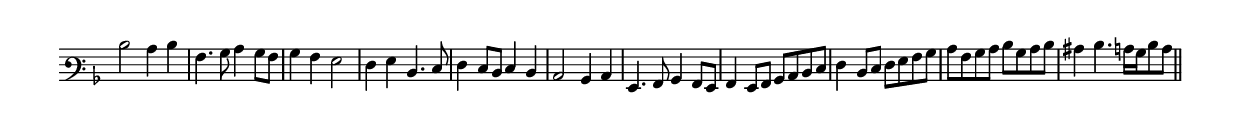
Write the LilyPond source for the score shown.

\version "2.12.3"

#(set-global-staff-size 15)
\paper { indent = #0 }
\layout {
	\context {
		\Score
		\override SpacingSpanner #'uniform-stretching = ##t
	}
}
<<
\new Staff \with {
	\remove "Time_signature_engraver"
}
\relative c' {
	\time 2/2
	\clef varbaritone
	\key d \minor
  d2 c4 d
  a4. bes8 c4 bes8 a
  bes4 a g2 f4 g d4. e8
  f4 e8 d e4 d
  c2 bes4 c
  g4. a8 bes4 a8 g
  a4 g8 a bes c d e
  f4 d8 e f g a bes
  c8 a bes c d bes c d
  cis4 d4. c16 bes d8 c
	\bar"||"
}
>>
